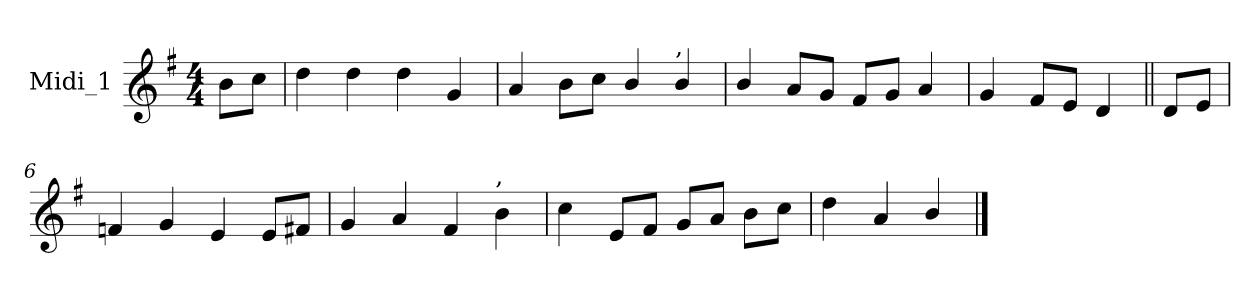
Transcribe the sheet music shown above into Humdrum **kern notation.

**kern
*part1
*staff1
*I"Midi_1
*clefG2
*k[f#]
*G:
*M4/4
=
8bL
8ccJ
=1
4dd
4dd
4dd
4g
=2
4a
8bL
8ccJ
4b/
!LO:TX:a:t=,
4b/
=3
4b/
8aL
8gJ
8f#L
8gJ
4a
=4
4g
8f#L
8eJ
4d
!!LO:LB:g=z
=5||
8dL
8eJ
=6
4fn
4g
4e
8eL
8f#XJ
=7
4g
4a
4f#
!LO:TX:a:t=,
4b
=8
4cc
8eL
8f#J
8gL
8aJ
8bL
8ccJ
=9
4dd
4a
4b/
==
*-
